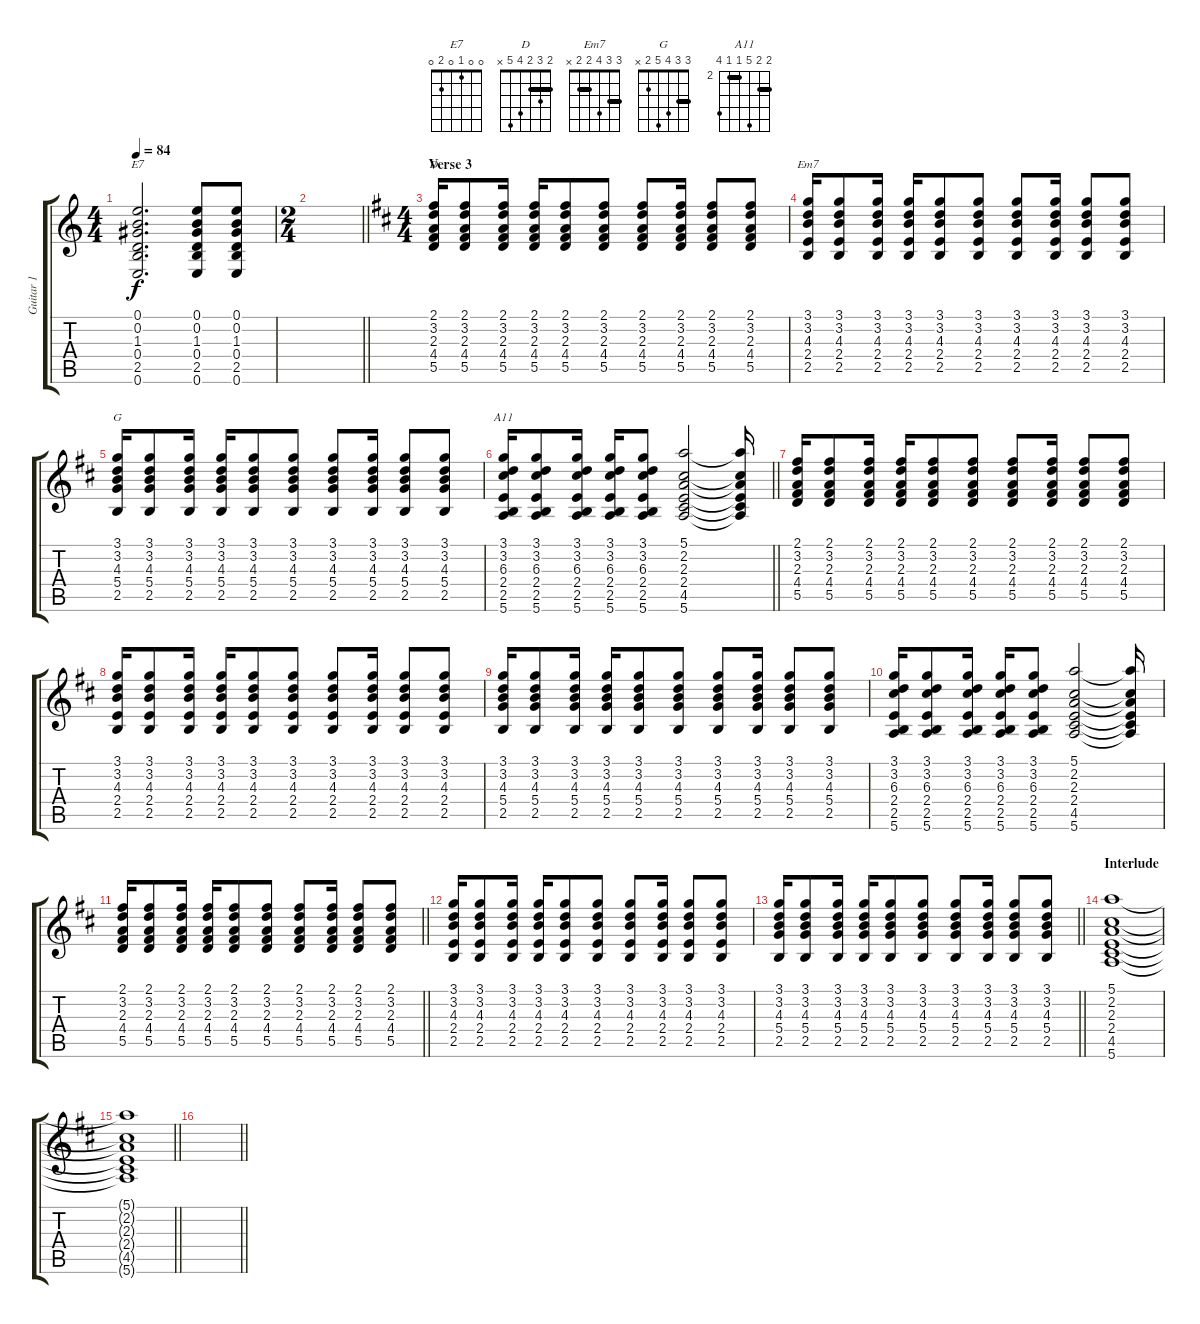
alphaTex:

\track ("Guitar 1" "Guitar 1") {instrument acousticguitarsteel}
\staff {score tabs}
\tuning (E4 B3 G3 D3 A2 E2) {hide}
\chord ("E7" 0 0 1 0 2 0)
\chord ("D" 2 3 2 4 5 x) {barre 2}
\chord ("Em7" 3 3 4 2 2 x) {barre (2 3)}
\chord ("G" 3 3 4 5 2 x) {barre 3}
\chord ("A11" 3 3 6 2 2 5) {firstfret 2 barre (2 3)}
\ts (4 4)
\tempo 84
\clef g2
\ks c
(0.1 0.2 1.3 0.4 2.5 0.6).2{d ch "E7" dy f} (0.1 0.2 1.3 0.4 2.5 0.6).8 (0.1 0.2 1.3 0.4 2.5 0.6).8 |
\ts (2 4)
\barLineRight lightlight
|
\ts (4 4)
\section ("" "Verse 3")
\ks d
(2.1 3.2 2.3 4.4 5.5).16{ch "D"} (2.1 3.2 2.3 4.4 5.5).8 (2.1 3.2 2.3 4.4 5.5).16 (2.1 3.2 2.3 4.4 5.5).16 (2.1 3.2 2.3 4.4 5.5).8 (2.1 3.2 2.3 4.4 5.5).8 (2.1 3.2 2.3 4.4 5.5).8 (2.1 3.2 2.3 4.4 5.5).16 (2.1 3.2 2.3 4.4 5.5).8 (2.1 3.2 2.3 4.4 5.5).8 |
(3.1 3.2 4.3 2.4 2.5).16{ch "Em7"} (3.1 3.2 4.3 2.4 2.5).8 (3.1 3.2 4.3 2.4 2.5).16 (3.1 3.2 4.3 2.4 2.5).16 (3.1 3.2 4.3 2.4 2.5).8 (3.1 3.2 4.3 2.4 2.5).8 (3.1 3.2 4.3 2.4 2.5).8 (3.1 3.2 4.3 2.4 2.5).16 (3.1 3.2 4.3 2.4 2.5).8 (3.1 3.2 4.3 2.4 2.5).8 |
(3.1 3.2 4.3 5.4 2.5).16{ch "G"} (3.1 3.2 4.3 5.4 2.5).8 (3.1 3.2 4.3 5.4 2.5).16 (3.1 3.2 4.3 5.4 2.5).16 (3.1 3.2 4.3 5.4 2.5).8 (3.1 3.2 4.3 5.4 2.5).8 (3.1 3.2 4.3 5.4 2.5).8 (3.1 3.2 4.3 5.4 2.5).16 (3.1 3.2 4.3 5.4 2.5).8 (3.1 3.2 4.3 5.4 2.5).8 |
\barLineRight lightlight
(3.1 3.2 6.3 2.4 2.5 5.6).16{ch "A11"} (3.1 3.2 6.3 2.4 2.5 5.6).8 (3.1 3.2 6.3 2.4 2.5 5.6).16 (3.1 3.2 6.3 2.4 2.5 5.6).16 (3.1 3.2 6.3 2.4 2.5 5.6).8 (5.1 2.2 2.3 2.4 4.5 5.6).2 (5.1{t} 2.2{t} 2.3{t} 2.4{t} 4.5{t} 5.6{t}).16 |
(2.1 3.2 2.3 4.4 5.5).16 (2.1 3.2 2.3 4.4 5.5).8 (2.1 3.2 2.3 4.4 5.5).16 (2.1 3.2 2.3 4.4 5.5).16 (2.1 3.2 2.3 4.4 5.5).8 (2.1 3.2 2.3 4.4 5.5).8 (2.1 3.2 2.3 4.4 5.5).8 (2.1 3.2 2.3 4.4 5.5).16 (2.1 3.2 2.3 4.4 5.5).8 (2.1 3.2 2.3 4.4 5.5).8 |
(3.1 3.2 4.3 2.4 2.5).16 (3.1 3.2 4.3 2.4 2.5).8 (3.1 3.2 4.3 2.4 2.5).16 (3.1 3.2 4.3 2.4 2.5).16 (3.1 3.2 4.3 2.4 2.5).8 (3.1 3.2 4.3 2.4 2.5).8 (3.1 3.2 4.3 2.4 2.5).8 (3.1 3.2 4.3 2.4 2.5).16 (3.1 3.2 4.3 2.4 2.5).8 (3.1 3.2 4.3 2.4 2.5).8 |
(3.1 3.2 4.3 5.4 2.5).16 (3.1 3.2 4.3 5.4 2.5).8 (3.1 3.2 4.3 5.4 2.5).16 (3.1 3.2 4.3 5.4 2.5).16 (3.1 3.2 4.3 5.4 2.5).8 (3.1 3.2 4.3 5.4 2.5).8 (3.1 3.2 4.3 5.4 2.5).8 (3.1 3.2 4.3 5.4 2.5).16 (3.1 3.2 4.3 5.4 2.5).8 (3.1 3.2 4.3 5.4 2.5).8 |
(3.1 3.2 6.3 2.4 2.5 5.6).16 (3.1 3.2 6.3 2.4 2.5 5.6).8 (3.1 3.2 6.3 2.4 2.5 5.6).16 (3.1 3.2 6.3 2.4 2.5 5.6).16 (3.1 3.2 6.3 2.4 2.5 5.6).8 (5.1 2.2 2.3 2.4 4.5 5.6).2 (5.1{t} 2.2{t} 2.3{t} 2.4{t} 4.5{t} 5.6{t}).16 |
\barLineRight lightlight
(2.1 3.2 2.3 4.4 5.5).16 (2.1 3.2 2.3 4.4 5.5).8 (2.1 3.2 2.3 4.4 5.5).16 (2.1 3.2 2.3 4.4 5.5).16 (2.1 3.2 2.3 4.4 5.5).8 (2.1 3.2 2.3 4.4 5.5).8 (2.1 3.2 2.3 4.4 5.5).8 (2.1 3.2 2.3 4.4 5.5).16 (2.1 3.2 2.3 4.4 5.5).8 (2.1 3.2 2.3 4.4 5.5).8 |
(3.1 3.2 4.3 2.4 2.5).16 (3.1 3.2 4.3 2.4 2.5).8 (3.1 3.2 4.3 2.4 2.5).16 (3.1 3.2 4.3 2.4 2.5).16 (3.1 3.2 4.3 2.4 2.5).8 (3.1 3.2 4.3 2.4 2.5).8 (3.1 3.2 4.3 2.4 2.5).8 (3.1 3.2 4.3 2.4 2.5).16 (3.1 3.2 4.3 2.4 2.5).8 (3.1 3.2 4.3 2.4 2.5).8 |
\barLineRight lightlight
(3.1 3.2 4.3 5.4 2.5).16 (3.1 3.2 4.3 5.4 2.5).8 (3.1 3.2 4.3 5.4 2.5).16 (3.1 3.2 4.3 5.4 2.5).16 (3.1 3.2 4.3 5.4 2.5).8 (3.1 3.2 4.3 5.4 2.5).8 (3.1 3.2 4.3 5.4 2.5).8 (3.1 3.2 4.3 5.4 2.5).16 (3.1 3.2 4.3 5.4 2.5).8 (3.1 3.2 4.3 5.4 2.5).8 |
\section ("" "Interlude")
(5.1 2.2 2.3 2.4 4.5 5.6).1 |
\barLineRight lightlight
(5.1{t} 2.2{t} 2.3{t} 2.4{t} 4.5{t} 5.6{t}).1 |
\barLineRight lightlight
